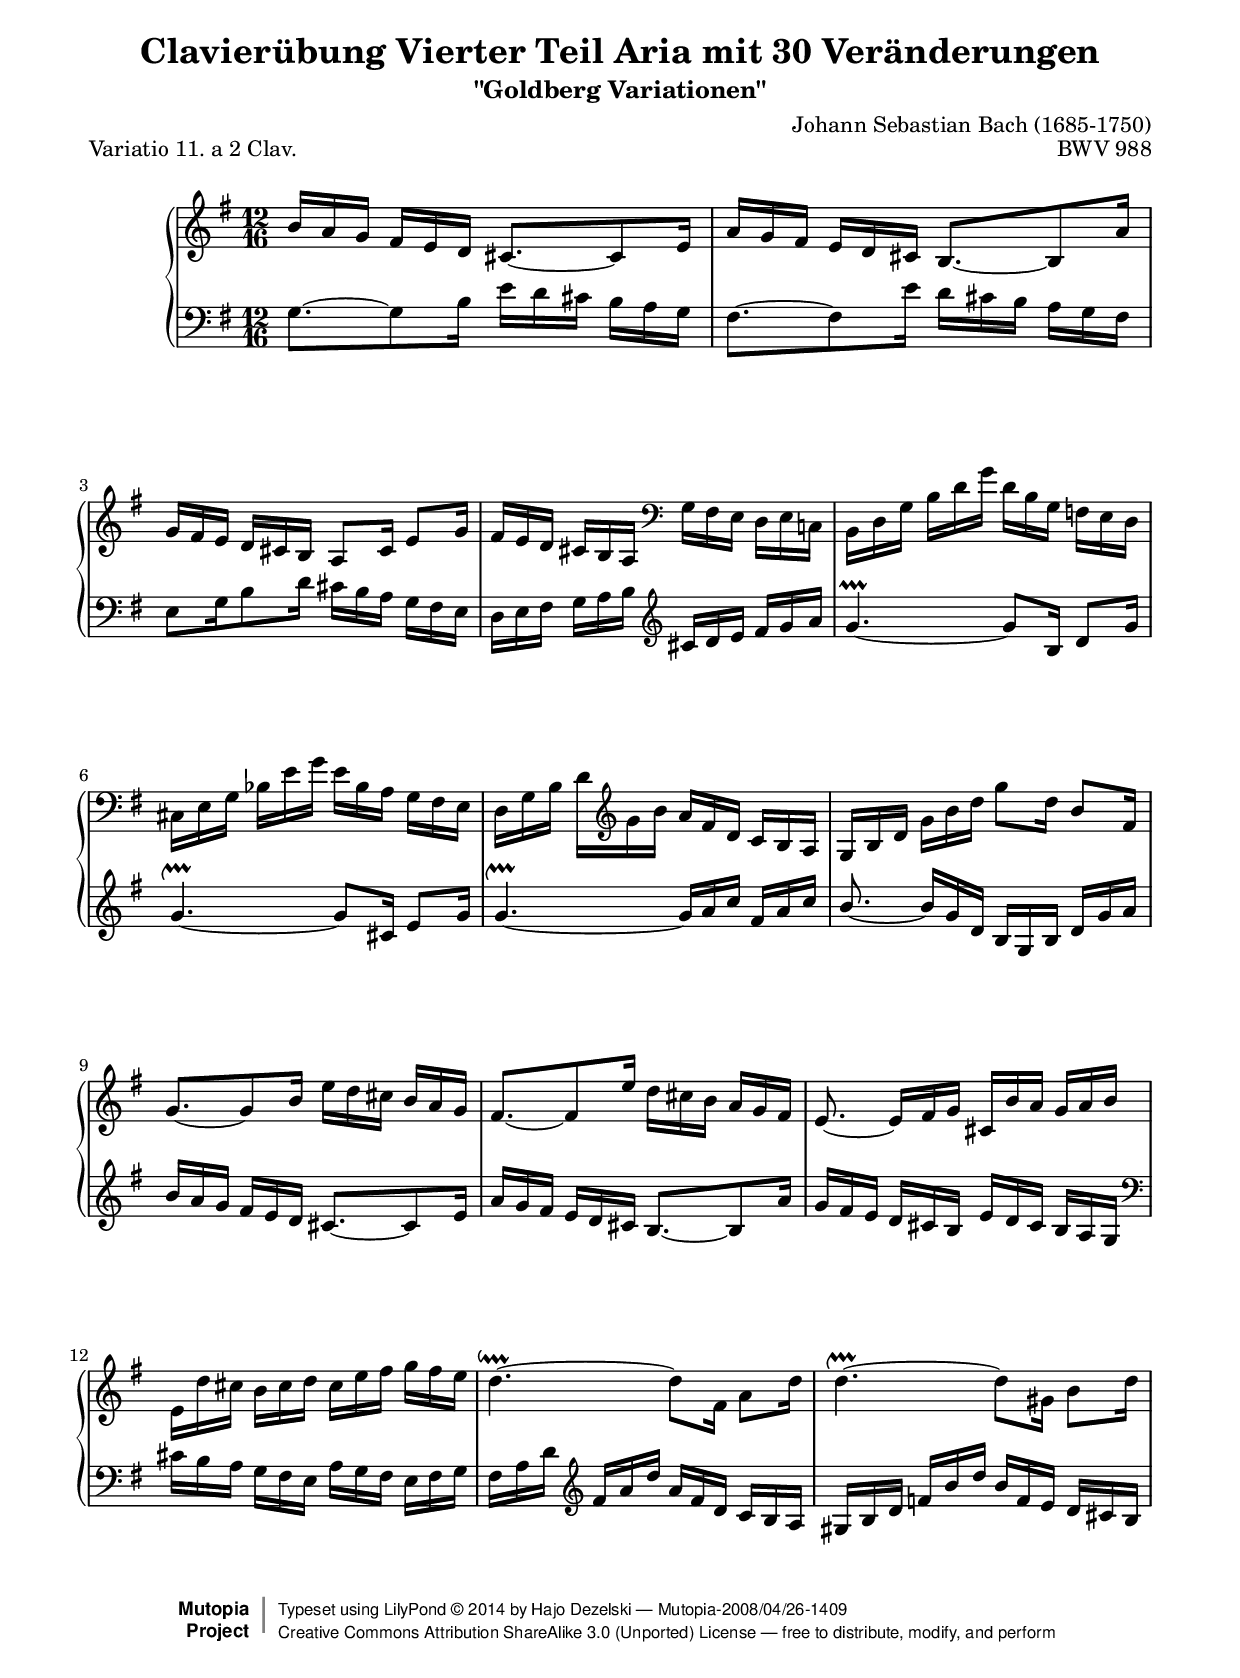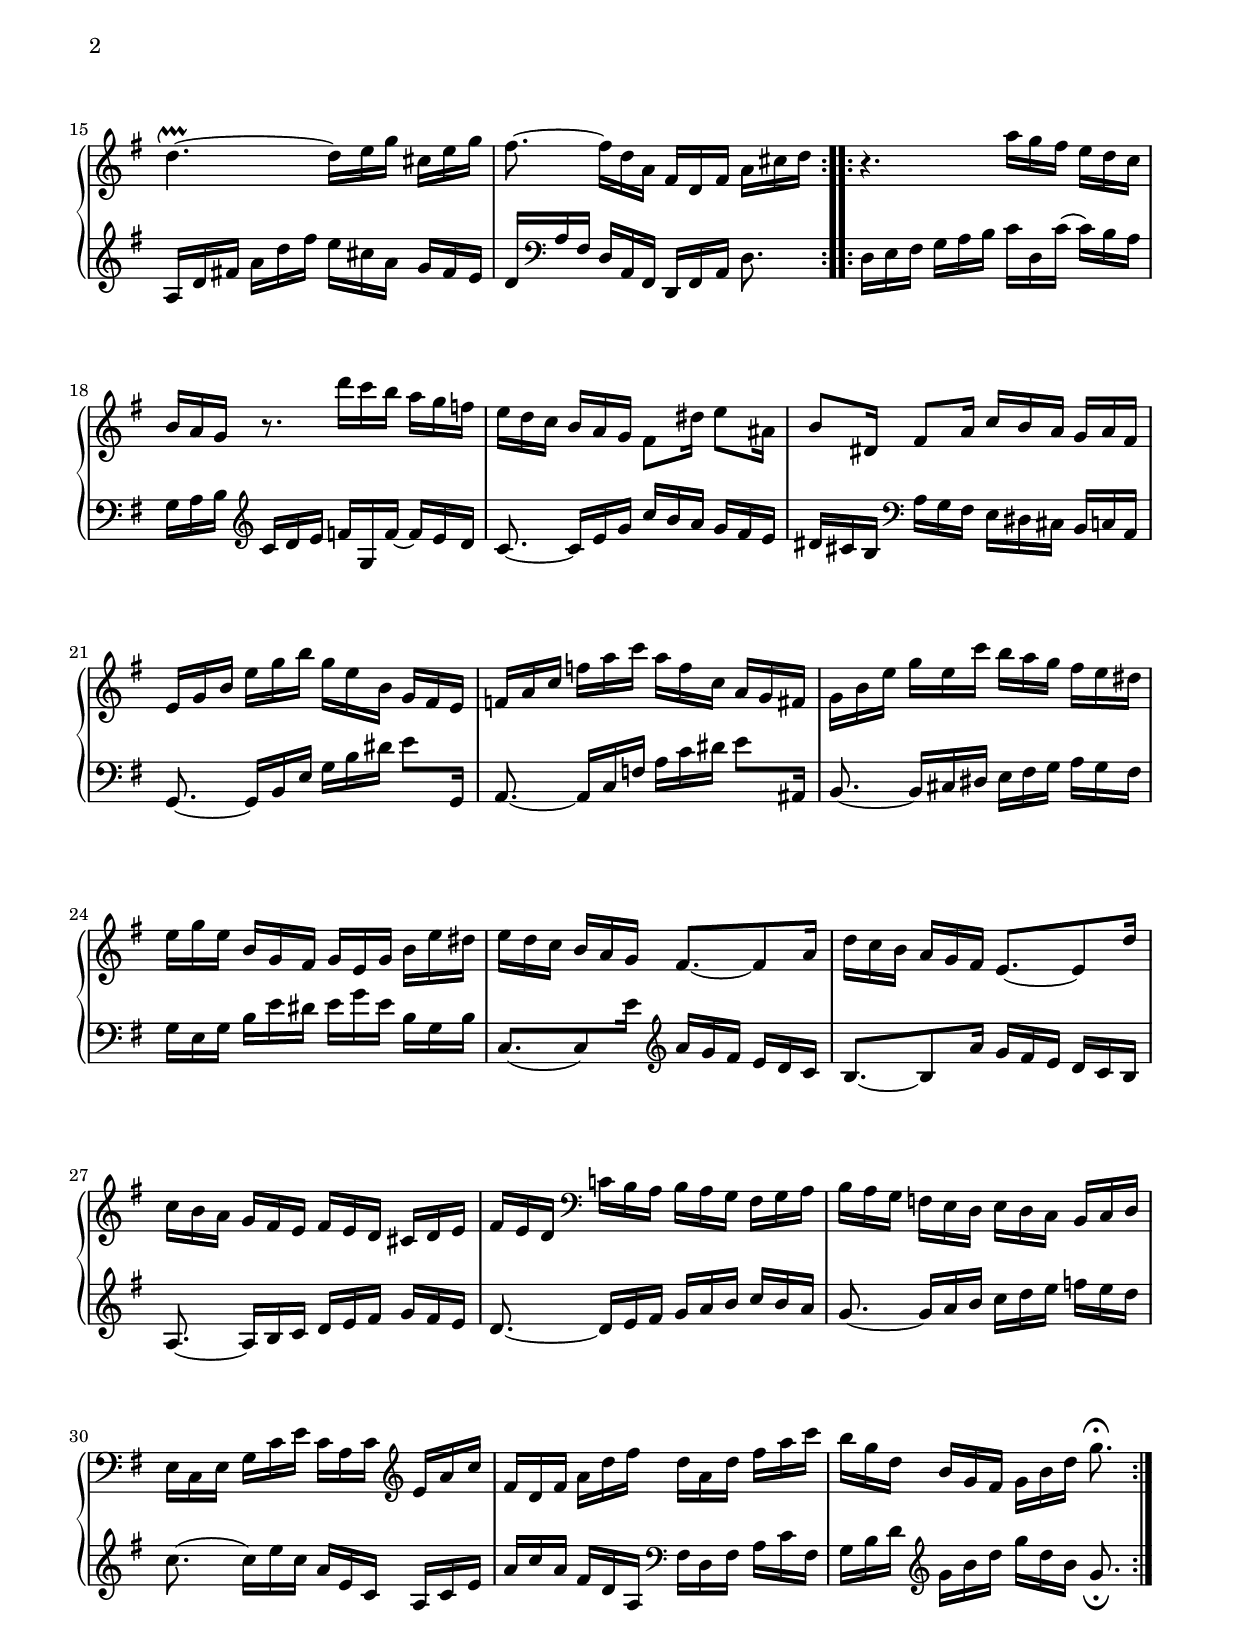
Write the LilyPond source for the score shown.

\version "2.18.0"

%#(set-default-paper-size "letter")

\paper {
    top-margin = 8\mm
    top-markup-spacing.basic-distance = #6
    markup-system-spacing.basic-distance = #5
    top-system-spacing.basic-distance = #12
    last-bottom-spacing.basic-distance = #12
    line-width = 18.0\cm
    ragged-bottom = ##f
    ragged-last-bottom = ##f
}

#(set-global-staff-size 19)

\header {
        title = "Clavierübung Vierter Teil Aria mit 30 Veränderungen"
        subtitle = "\"Goldberg Variationen\""
        piece = "Variatio 11. a 2 Clav."
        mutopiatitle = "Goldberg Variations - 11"
        composer = "Johann Sebastian Bach (1685-1750)"
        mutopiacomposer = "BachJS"
        opus = "BWV 988"
        date = "1741"
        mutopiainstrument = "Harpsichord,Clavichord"
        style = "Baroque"
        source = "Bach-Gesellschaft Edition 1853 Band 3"
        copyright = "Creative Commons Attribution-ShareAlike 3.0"
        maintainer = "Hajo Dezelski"
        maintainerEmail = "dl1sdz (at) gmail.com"
	
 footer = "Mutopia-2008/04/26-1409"
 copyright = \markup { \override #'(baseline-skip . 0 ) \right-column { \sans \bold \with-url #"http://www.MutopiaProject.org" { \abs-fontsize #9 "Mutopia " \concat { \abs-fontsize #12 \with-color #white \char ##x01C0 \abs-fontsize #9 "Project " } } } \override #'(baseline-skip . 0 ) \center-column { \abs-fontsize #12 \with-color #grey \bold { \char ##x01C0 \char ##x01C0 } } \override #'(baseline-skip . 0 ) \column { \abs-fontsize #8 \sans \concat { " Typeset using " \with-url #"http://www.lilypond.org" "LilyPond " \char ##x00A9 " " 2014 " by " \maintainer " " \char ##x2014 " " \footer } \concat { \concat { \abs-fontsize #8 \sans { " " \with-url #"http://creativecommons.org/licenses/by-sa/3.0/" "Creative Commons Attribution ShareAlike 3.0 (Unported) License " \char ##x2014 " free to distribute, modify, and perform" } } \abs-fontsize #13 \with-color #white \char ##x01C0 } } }
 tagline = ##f
}

%-------------------definitions
padFerm = \override Voice.Script.padding = #1
adjBeamOne = \once \override Beam.positions = #'( 0.3 . 3.2 )
adjBeamTwo = \once \override Beam.positions = #'( -1.8 . -0.2 )
adjBeamTre = \once \override Beam.positions = #'( -3.9 . -2.3 )
adjBeamQtr = \once \override Beam.positions = #'( -1.6 . -0.2 )
adjBeamCin = \once \override Beam.positions = #'( 3.7 . 1.6 )
adjBeamSix = \once \override Beam.positions = #'( 2.7 . 1.7 )
adjBeamSev = \once \override Beam.positions = #'( 1.4 . 0.3 )
adjBeamOct = \once \override Beam.positions = #'( 2.1 . 1.0 )
adjBeamNov = \once \override Beam.positions = #'( 0.5 . -0.3 )
adjBeamTen = \once \override Beam.positions = #'( 1.3 . 1.3 )
adjTieOne = \shape #'((0 . 0.2) (0 . 0.3) (0 . 0.3) (0 . 0.2)) Tie
adjTieTwo = \shape #'((0 . -0.2) (0 . -0.3) (0 . -0.3) (0 . -0.2)) Tie
adjTieTre = \shape #'((0.1 . -0.6) (0 . -1.0) (0 . -1.0) (0.1 . -0.6)) Tie
adjTieQtr = \shape #'((0.1 . 0.6) (0 . 1.0) (0 . 1.0) (0.1 . 0.6)) Tie

soprano =   \relative b' {
    \repeat volta 2 { %begin repeated section

        b16 [ a g ] fis [ e d ] cis8. ~ [ cis8 e16 ] | % 1
        a16 [ g fis ] e [ d cis ] \adjBeamOne b8. ~ [ b8 a'16 ] | % 2
        g16 [ fis e ] d [ cis b ] a8 [ cis16] e8[ g16 ] | % 3
        fis16 [ e d ] cis [ b a ]  \clef "bass" g [ fis e ] d [ e c! ] | % 4
        b16 [ d g ] \adjBeamTwo b [ d g ] d [ b g ] f [ e d ] | % 5
        \adjBeamTre cis16 [ e g ] \adjBeamQtr bes [ e g ] e [ bes a ] g [ fis e ] | % 6
        d16 [ g b ]  d_[  \clef "treble" g b ] a [ fis d ] c [ b a ] | % 7
        g16 [ b d ] g [ b d ] g8 [ d16 ] b8 [ fis16 ] | % 8
        \adjTieTwo g8. ~ [ g8 b16 ] e [ d cis ] b [ a g ] | % 9
        \adjTieTwo fis8. ~ [ fis8 e'16 ] d [ cis b ] a [ g fis ] | % 10
        \adjTieTwo e8. ~ e16 [ fis g ] cis, [ b' a ] g [ a b ] | % 11
        e,16_[ d' cis ] b [ cis d ] cis [ e fis ] g [ fis e ] | % 12
        \adjTieOne d4. ~ \downprall d8_[ fis,16 ] a8 [ d16 ] | % 13
        \adjTieOne d4. ~ \upprall d8 [ gis,16 ] b8 [ d16 ] | % 14
        \adjTieOne d4. ~ \upprall d16 [ e g ] cis, [ e g ] | % 15
        fis8. ~ fis16 [ d a ] fis [ d fis ] a [ cis d] | % 16
		
    } %end of repeated section
  
    \repeat volta 2 { %begin repeated section
		r4. a'16 [ g fis ] e [ d c ] | % 17
        b16 [ a g ] r8. d''16 [ c b ] a [ g f ] | % 18
        e16 [ d c ] b [ a g ] fis8_[ dis'16 ] e8 [ ais,16 ] | % 19
        b8 [ dis,16 ] fis8 [ a16 ] c^[ b a ] g [ a fis ] | % 20
        e16 [ g b ] e [ g b ] g [ e b ] g [ fis e ] | % 21
        f16 [ a c ] f [ a c ] a [ f c ] a [ g fis ] | % 22
        g16 [ b e ] g [ e c' ] b [ a g ] fis [ e dis ] | % 23
        e16 [ g e ] b [ g fis ] g [ e g ] b [ e dis ] | % 24
        e16 [ d c ] b [ a g ] \adjTieTwo fis8. ~ [ fis8 a16 ] | % 25
        d16 [ c b ] a [ g fis ] \adjTieTwo e8. ~ [ e8 d'16 ] | % 26
        c16 [ b a ] g [ fis e ] fis [ e d ] cis [ d e ] | % 27
        fis16 [ e d ] \clef "bass" c! [ b a ] b [ a g ] fis [ g a ] | % 28
        b16 [ a g ] f [ e d ] e [ d c ] b [ c d ] | % 29
        e16 [ c e ] g [ c e ] c [ a c ] \clef "treble" e [ a c ] | % 30
        fis,16 [ d fis ] a [ d fis ] d [ a d ] fis [ a c ] | % 31
        b16 [ g d ] b [ g fis ] g [ b d ] \padFerm g8.^\fermata | % 32

    } %end repeated section
}



%%
%% Bass Clef
%% 

bass = \relative g {
	\repeat volta 2 { %begin repeated section
        \adjTieOne g8. ~ [ g8 b16 ] e [ d cis ] b [ a g ] | % 1
        fis8. ~ [ fis8 e'16 ] d [ cis b ] a [ g fis ] | % 2
        e8 [ g16 b8 d16 ] cis [ b a ] g [ fis e ] | % 3
        d16 [ e fis ] g [ a b ] \clef "treble" cis [ d e ] fis [ g a ] | % 4
        \adjTieTwo g4. ~ \prallprall g8 [ b,16 ] d8 [ g16 ] | % 5
        \adjTieTwo g4. ~ \upprall g8 [ cis,16 ] e8 [ g16 ] | % 6
        \adjTieTwo g4. ~ \upprall g16 [ a c ] fis, [ a c ] | % 7
        \stemUp \adjTieTwo  b8.~ \stemNeutral \adjBeamCin b16 [ g d ] b [ g b ] d [ g a ] | % 8
        b16 [ a g ] fis [ e d ] cis8. ~ [ cis8 e16 ] | % 9
        a16 [ g fis ] e [ d cis ] b8. ~ [ b8 a'16 ] | % 10
        \adjBeamSix g16 [ fis e ] \adjBeamSev d [ cis b ] \adjBeamOct e [ d cis ] \adjBeamNov b [ a g ] \clef "bass" | % 11
        cis16 [ b a ] g [ fis e ] a [ g fis ] e [ fis g ] | % 12
        fis16 [ a d ] \clef "treble"  fis [ a d ] a [ fis d ] c [ b a ] | % 13
        gis16 [ b d ] f [ b d ] b [ f e ] d [ cis b ] | % 14
        a16 [ d fis! ] a [ d fis ] e [ cis a ] g [ fis e ] | % 15
        d16 [ \clef "bass" a fis ] d [ a fis ] d [ fis a ] d8. | % 16

    } %end of repeated section
  
    \repeat volta 2 { %begin repeated section
         d16 [ e fis ] g [ a b ] c [ d, c' ( ] c ) [ b a ] | % 17
        g16 [ a b ] \clef "treble" c [ d e ] f [ g, f' ~ ] f [ e d ] | % 18
        c8. ~ c16 [ e g ] c^[ b a ] g [ fis e ] | % 19 
        dis16 [ cis b ]  \clef "bass" a [ g fis ] e [ dis cis ] b [ c a ] | % 20
        \adjTieTwo g8. ~ g16 [ b e ] g [ b dis ] \adjBeamTen e8 [ \stemUp  g,,16 ] \stemNeutral | % 21
        \adjTieTwo a8. ~ a16 [ c f ] a [ c dis ] \adjBeamTen e8 [ \stemUp ais,,16 ] \stemNeutral | % 22
        \adjTieTwo b8. ~ b16 [ cis dis ] e [ fis g ] a [ g fis ] | % 23
        g16 [ e g ] b [ e dis ] e [ g e ] b [ g b ] | % 24
        \stemUp \adjBeamTen \adjTieTre c,8. ~ [ c8 \stemDown e'16 ] \stemNeutral \clef "treble"  a [ g fis ] e [ d c ] | % 25
        \adjTieTwo b8. ~ [ b8 a'16 ] g [ fis e ] d [ c b ] | % 26
        \adjTieTwo a8. ~ a16 [ b c ] d [ e fis ] g [ fis e ] | % 27
        \adjTieTwo d8. ~ d16 [ e fis ] g [ a b ] c^[ b a ] | % 28
        \adjTieTwo g8. ~ g16 [ a b ] c [ d e ] f [ e d ] | % 29
        \adjTieQtr c8. ~ c16 [ e c ] a [ e c ] a [ c e ] | % 30
        a16 [ c a ] fis [ d a ] \clef "bass" fis [ d fis ] a [ c fis, ] | % 31
        g16 [ b d ] \clef "treble"  g [ b d ] g [ d b ] \padFerm g8._\fermata% \clef "bass" | % 32
  
    } %end repeated section
}



%% Merge score - Piano staff

\score {
    \context PianoStaff <<
        \set PianoStaff.midiInstrument = "harpsichord"
        \new Staff = "upper" { \clef "treble" \key g \major \time 12/16 \soprano  }
        \new Staff = "lower"  { \clef "bass" \key g \major \time 12/16 \bass }
    >>
    \layout{  }
    \midi { \tempo 4 = 93 }

}
